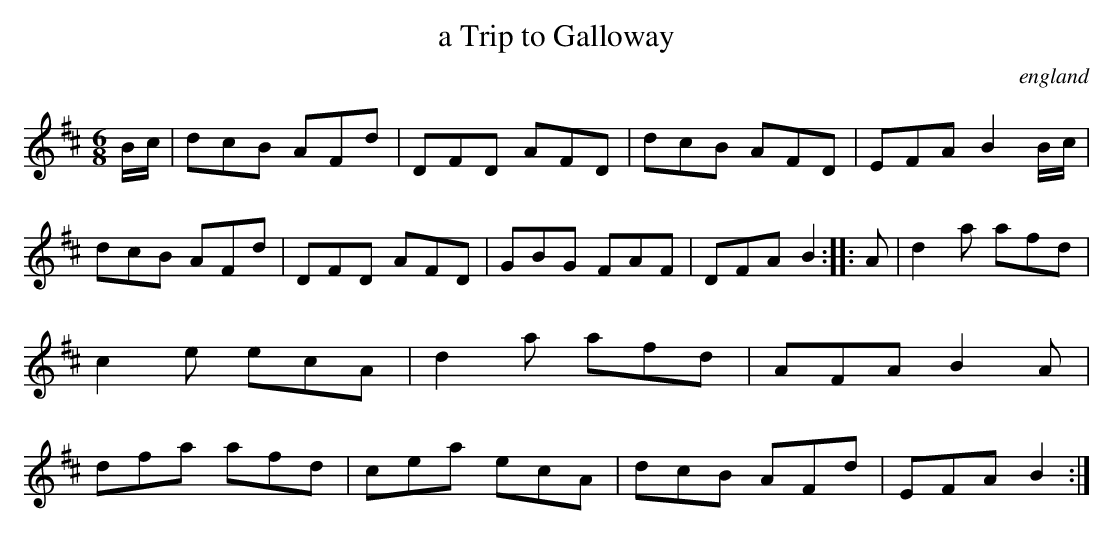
X:1
T:a Trip to Galloway
O:england
M:6/8
K:D
B/c/|\
dcB AFd| DFD AFD| dcB AFD| EFA B2B/c/|\
dcB AFd| DFD AFD| GBG FAF| DFA B2::\
A|\
d2a afd| c2e ecA| d2a afd| AFA B2A|\
dfa afd| cea ecA| dcB AFd| EFA B2:|
